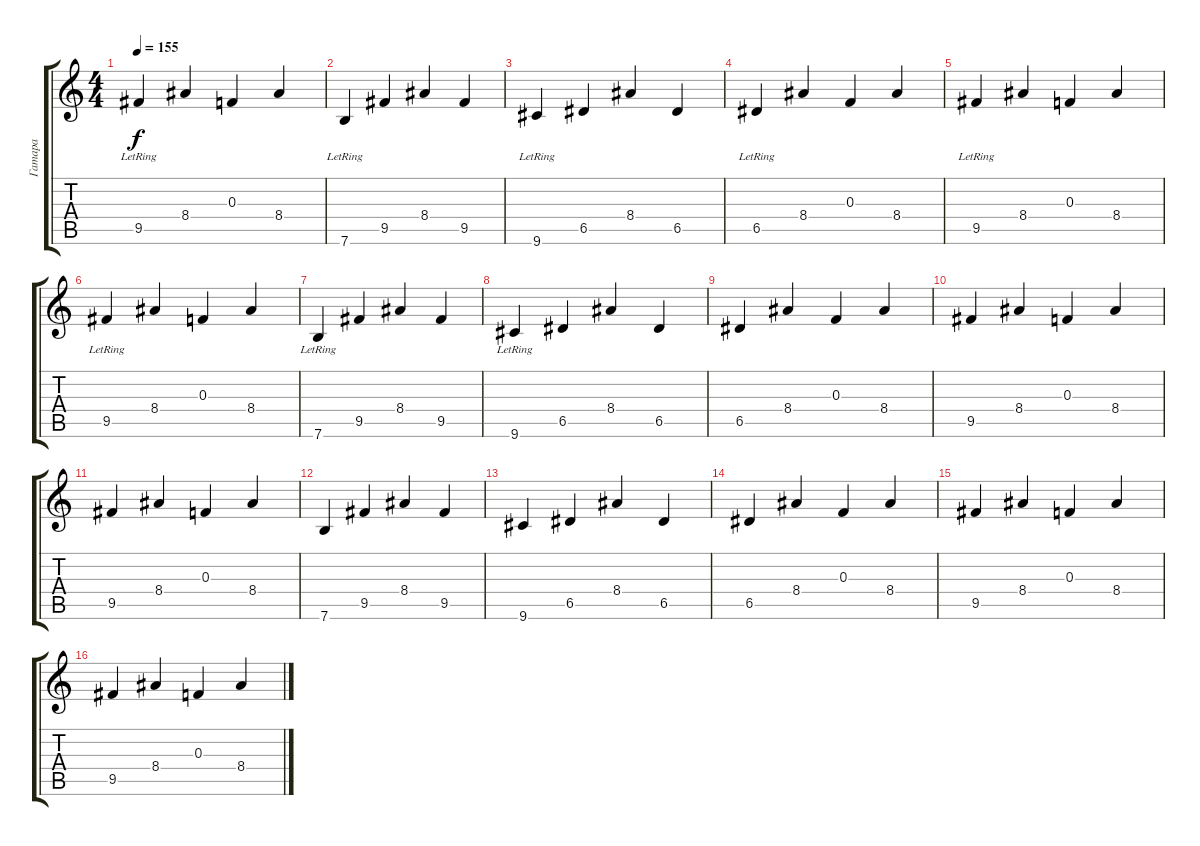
\track ("Гатара" "Гатара") {instrument electricguitarclean}
\staff {score tabs}
\tuning (E4 B3 F3 D3 A2 E2) {hide}
\ts (4 4)
\tempo 155
\clef g2
\ks c
9.5{lr}.4{dy f} 8.4.4 0.3.4 8.4.4 |
7.6{lr}.4 9.5.4 8.4.4 9.5.4 |
9.6{lr}.4 6.5.4 8.4.4 6.5.4 |
6.5{lr}.4 8.4.4 0.3.4 8.4.4 |
9.5{lr}.4 8.4.4 0.3.4 8.4.4 |
9.5{lr}.4 8.4.4 0.3.4 8.4.4 |
7.6{lr}.4 9.5.4 8.4.4 9.5.4 |
9.6{lr}.4 6.5.4 8.4.4 6.5.4 |
6.5.4{instrument electricguitarmuted} 8.4.4 0.3.4 8.4.4 |
9.5.4 8.4.4 0.3.4 8.4.4 |
9.5.4 8.4.4 0.3.4 8.4.4 |
7.6.4 9.5.4 8.4.4 9.5.4 |
9.6.4 6.5.4 8.4.4 6.5.4 |
6.5.4 8.4.4 0.3.4 8.4.4 |
9.5.4 8.4.4 0.3.4 8.4.4 |
9.5.4 8.4.4 0.3.4 8.4.4
